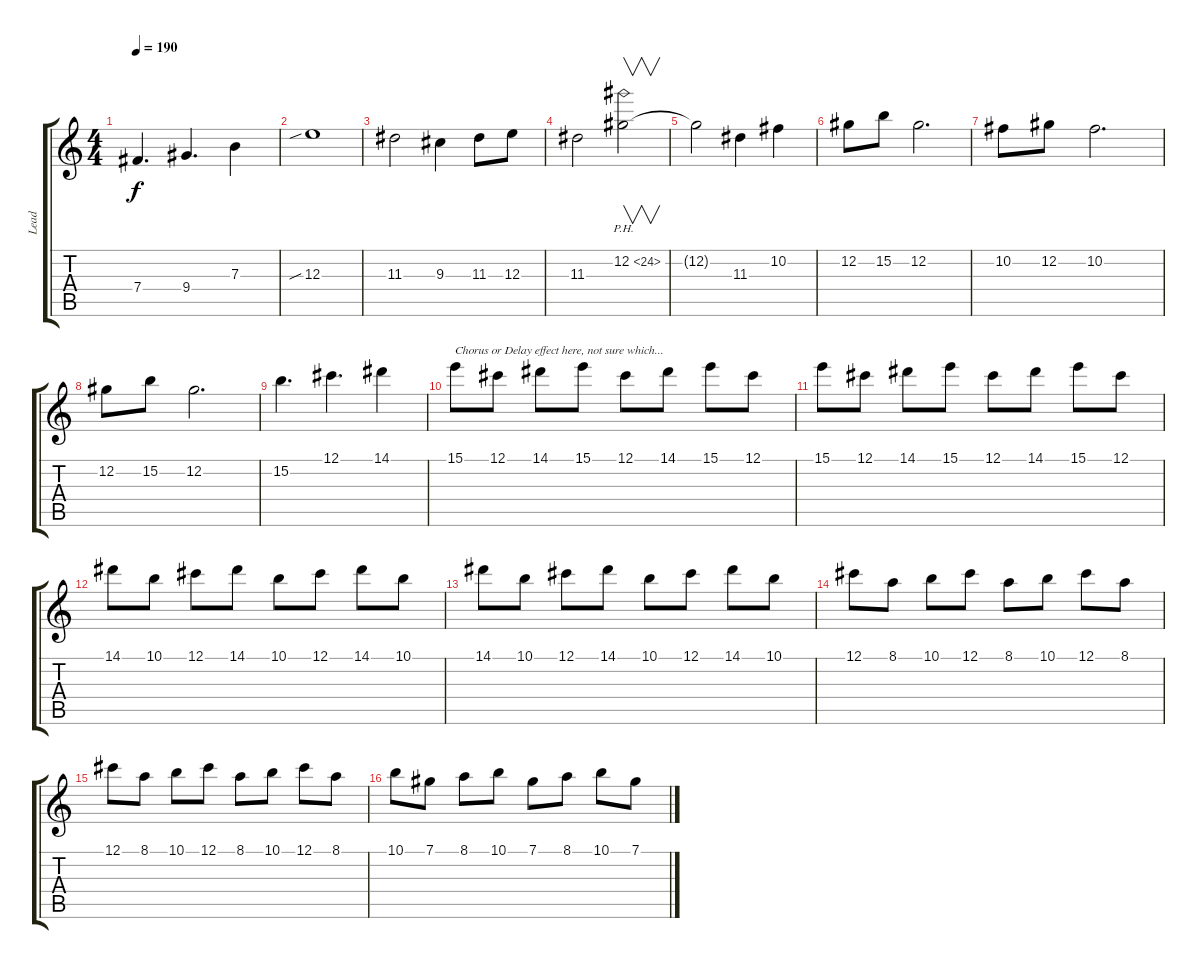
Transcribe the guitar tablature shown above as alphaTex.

\track ("Lead" "Lead") {instrument distortionguitar}
\staff {score tabs}
\tuning (Db4 Ab3 E3 B2 Gb2 Db2) {hide}
\ts (4 4)
\tempo 190
\clef g2
\ks c
7.4.4{d dy f} 9.4.4{d} 7.3.4 |
12.3{sib}.1 |
11.3.2 9.3.4 11.3.8 12.3.8 |
11.3.2 12.2{ph 12}.2{v} |
12.2{t}.2 11.3.4 10.2.4 |
12.2.8 15.2.8 12.2.2{d} |
10.2.8 12.2.8 10.2.2{d} |
12.2.8 15.2.8 12.2.2{d} |
15.2.4{d} 12.1.4{d} 14.1.4 |
15.1.8{txt "Chorus or Delay effect here, not sure which..."} 12.1.8 14.1.8 15.1.8 12.1.8 14.1.8 15.1.8 12.1.8 |
15.1.8 12.1.8 14.1.8 15.1.8 12.1.8 14.1.8 15.1.8 12.1.8 |
14.1.8 10.1.8 12.1.8 14.1.8 10.1.8 12.1.8 14.1.8 10.1.8 |
14.1.8 10.1.8 12.1.8 14.1.8 10.1.8 12.1.8 14.1.8 10.1.8 |
12.1.8 8.1.8 10.1.8 12.1.8 8.1.8 10.1.8 12.1.8 8.1.8 |
12.1.8 8.1.8 10.1.8 12.1.8 8.1.8 10.1.8 12.1.8 8.1.8 |
10.1.8 7.1.8 8.1.8 10.1.8 7.1.8 8.1.8 10.1.8 7.1.8
